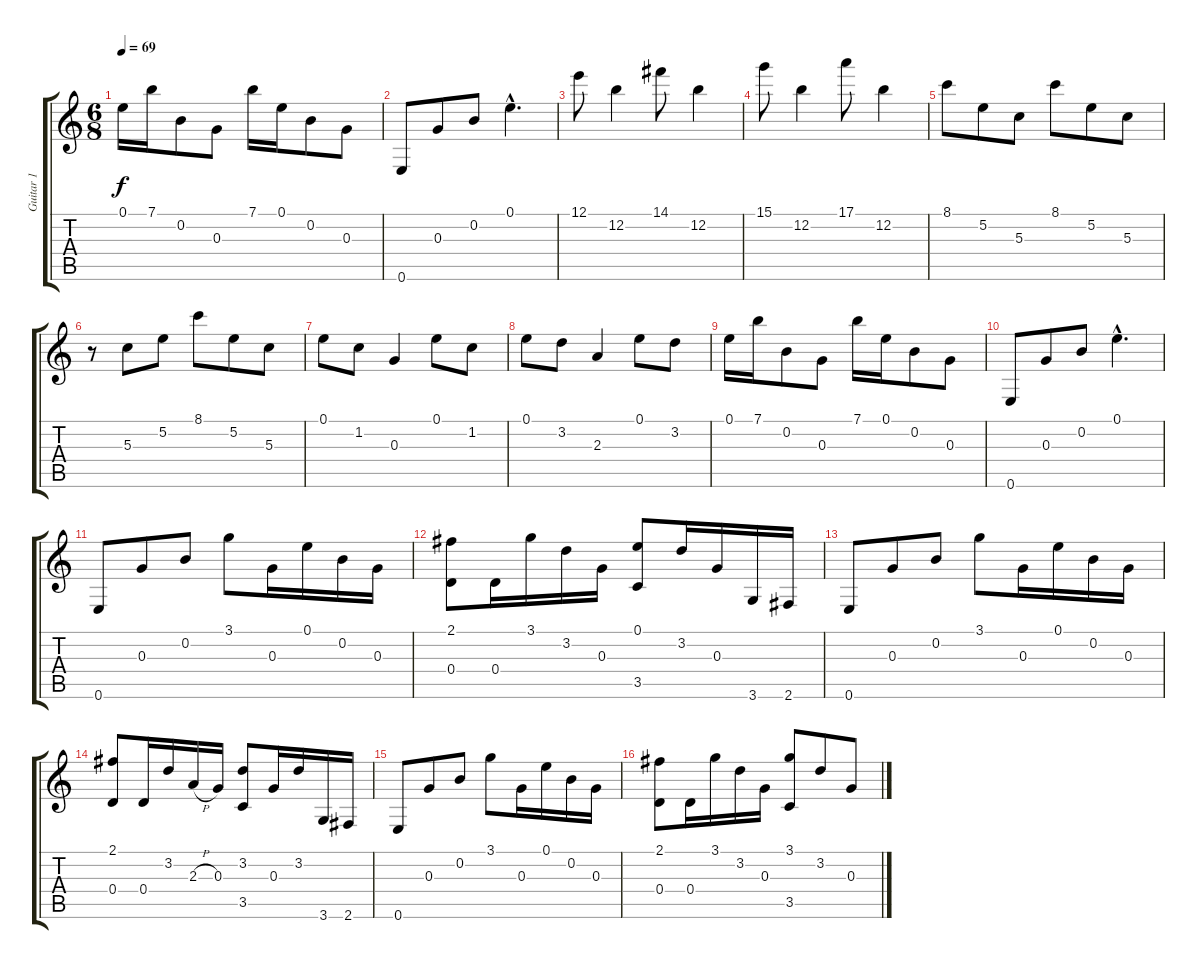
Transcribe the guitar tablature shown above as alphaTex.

\track ("Guitar 1" "Guitar 1") {instrument acousticguitarsteel}
\staff {score tabs}
\tuning (E4 B3 G3 D3 A2 E2) {hide}
\ts (6 8)
\tempo 69
\clef g2
\ks c
0.1.16{dy f} 7.1.16 0.2.8 0.3.8 7.1.16 0.1.16 0.2.8 0.3.8 |
0.6.8 0.3.8 0.2.8 0.1{hac}.4{d} |
12.1.8 12.2.4 14.1.8 12.2.4 |
15.1.8 12.2.4 17.1.8 12.2.4 |
8.1.8 5.2.8 5.3.8 8.1.8 5.2.8 5.3.8 |
r.8 5.3.8 5.2.8 8.1.8 5.2.8 5.3.8 |
0.1.8 1.2.8 0.3.4 0.1.8 1.2.8 |
0.1.8 3.2.8 2.3.4 0.1.8 3.2.8 |
0.1.16 7.1.16 0.2.8 0.3.8 7.1.16 0.1.16 0.2.8 0.3.8 |
0.6.8 0.3.8 0.2.8 0.1{hac}.4{d} |
0.6.8 0.3.8 0.2.8 3.1.8 0.3.16 0.1.16 0.2.16 0.3.16 |
(2.1 0.4).8 0.4.16 3.1.16 3.2.16 0.3.16 (0.1 3.5).8 3.2.16 0.3.16 3.6.16 2.6.16 |
0.6.8 0.3.8 0.2.8 3.1.8 0.3.16 0.1.16 0.2.16 0.3.16 |
(2.1 0.4).8 0.4.16 3.2.16 2.3{h}.16 0.3.16 (3.2 3.5).8 0.3.16 3.2.16 3.6.16 2.6.16 |
0.6.8 0.3.8 0.2.8 3.1.8 0.3.16 0.1.16 0.2.16 0.3.16 |
(2.1 0.4).8 0.4.16 3.1.16 3.2.16 0.3.16 (3.1 3.5).8 3.2.8 0.3.8
